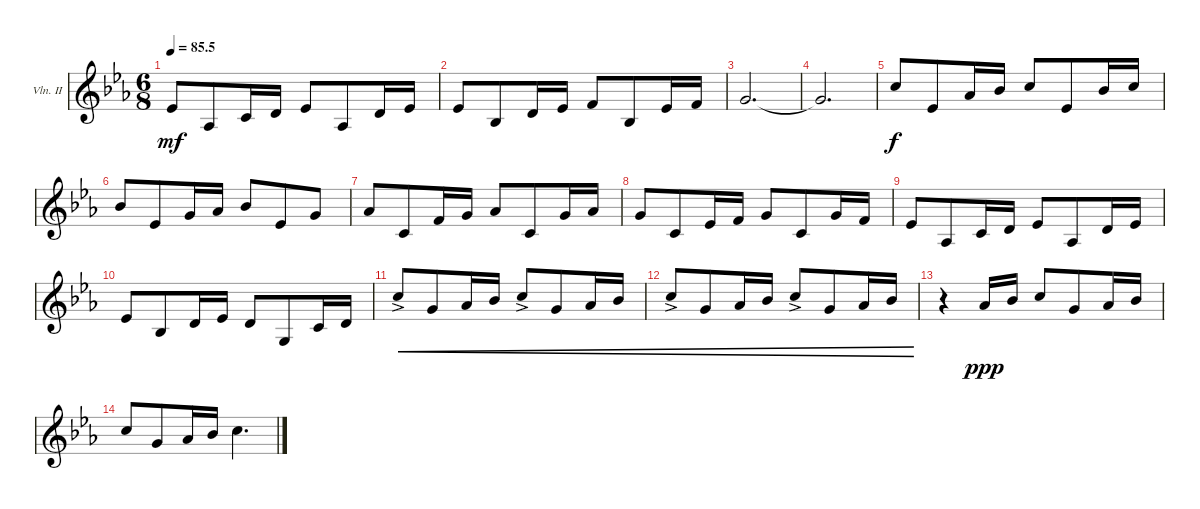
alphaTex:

\defaultSystemsLayout 4
\bracketExtendMode groupsimilarinstruments
\firstSystemTrackNameOrientation horizontal
\otherSystemsTrackNameOrientation horizontal
\track ("Violin II" "Vln. II") {instrument violin}
\staff {score}
\tuning (E5 A4 D4 G3)
\ts (6 8)
\tempo
85.5
\accidentals auto
\clef g2
\ottava regular
\simile none
\ks eb
8.4.8{dy mf} 1.4.8 5.4.16 7.4.16 8.4.8 1.4.8 0.3.16 1.3.16 |
8.4.8 3.4.8 7.4.16 8.4.16 10.4.8 3.4.8 8.4.16 10.4.16 |
5.3.2{d} |
5.3{t}.2{d} |
10.3.8{dy f} 1.3.8 6.3.16 8.3.16 10.3.8 1.3.8 8.3.16 10.3.16 |
8.3.8 1.3.8 5.3.16 6.3.16 8.3.8 1.3.8 5.3.8 |
6.3.8 5.4.8 10.4.16 12.4.16 13.4.8 5.4.8 12.4.16 13.4.16 |
5.3.8 5.4.8 8.4.16 10.4.16 12.4.8 5.4.8 12.4.16 10.4.16 |
8.4.8 1.4.8 5.4.16 7.4.16 8.4.8 1.4.8 7.4.16 8.4.16 |
8.4.8 3.4.8 7.4.16 8.4.16 7.4.8 0.4.8 5.4.16 7.4.16 |
10.3{ac}.8{cre} 5.3.8{cre} 6.3.16{cre} 8.3.16{cre} 10.3{ac}.8{cre} 5.3.8{cre} 6.3.16{cre} 8.3.16{cre} |
10.3{ac}.8{cre} 5.3.8{cre} 6.3.16{cre} 8.3.16{cre} 10.3{ac}.8{cre} 5.3.8{cre} 6.3.16{cre} 8.3.16{cre} |
r.4 6.3.16{dy ppp} 8.3.16 10.3.8 5.3.8 6.3.16 8.3.16 |
10.3.8 5.3.8 6.3.16 8.3.16 10.3.4{d}
